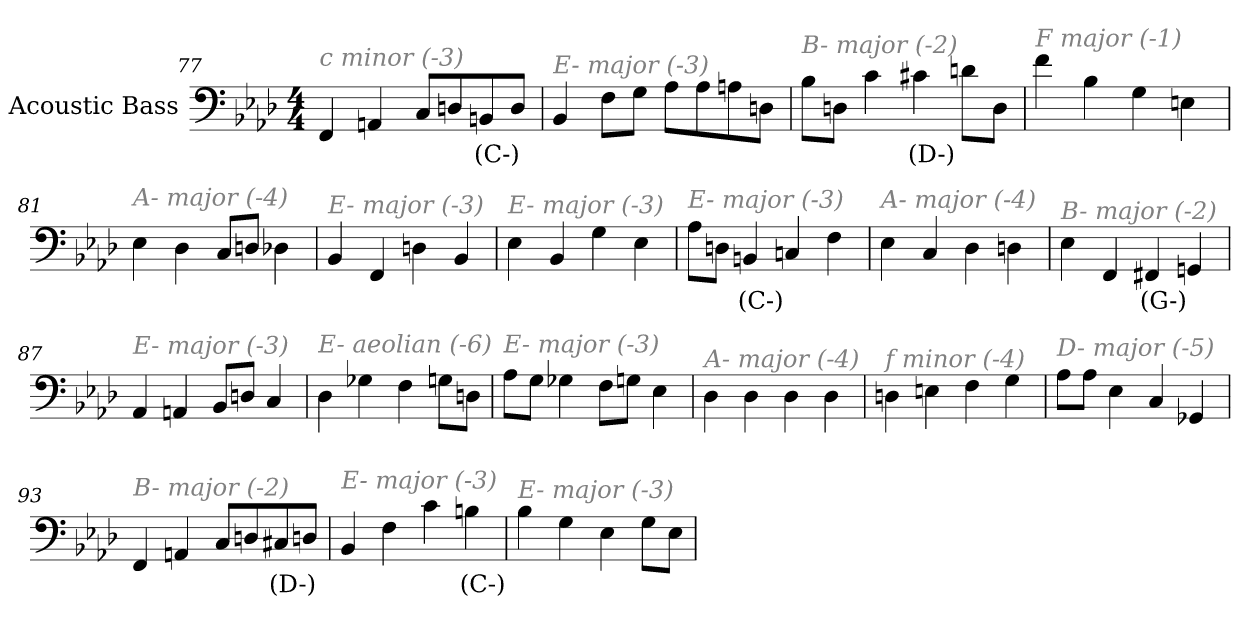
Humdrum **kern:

**kern	**text
*part1	*part1
*staff1	*staff1
*I"Acoustic Bass	*
*clefF4	*
*ITrd7c12	*
*k[b-e-a-d-]	*
*A-:	*
*M4/4	*
=77	=77
!LO:TX:i:color=#808080:t=c minor (-3)	!
4FFF	.
4AAAn	.
8CCL	.
8DDn	.
8BBBni	(C-)
8DDJ	.
=78	=78
!LO:TX:i:color=#808080:t=E- major (-3)	!
4BBB-	.
8FFL	.
8GGJ	.
8AA-L	.
8AA-	.
8AAn	.
8DDnJ	.
=79	=79
!LO:TX:i:color=#808080:t=B- major (-2)	!
8BB-L	.
8DDnJ	.
4C	.
4C#Xi	(D-)
8DnL	.
8DDJ	.
=80	=80
!LO:TX:i:color=#808080:t=F major (-1)	!
4F	.
4BB-	.
4GG	.
4EEn	.
=81	=81
!LO:TX:i:color=#808080:t=A- major (-4)	!
4EE-	.
4DD-	.
8CCL	.
8DDnJ	.
4DD-X	.
=82	=82
!LO:TX:i:color=#808080:t=E- major (-3)	!
4BBB-	.
4FFF	.
4DDn	.
4BBB-	.
=83	=83
!LO:TX:i:color=#808080:t=E- major (-3)	!
4EE-	.
4BBB-	.
4GG	.
4EE-	.
=84	=84
!LO:TX:i:color=#808080:t=E- major (-3)	!
8AA-L	.
8DDnJ	.
4BBBni	(C-)
4CCn	.
4FF	.
=85	=85
!LO:TX:i:color=#808080:t=A- major (-4)	!
4EE-	.
4CC	.
4DD-	.
4DDn	.
=86	=86
!LO:TX:i:color=#808080:t=B- major (-2)	!
4EE-	.
4FFF	.
4FFF#Xi	(G-)
4GGGn	.
=87	=87
!LO:TX:i:color=#808080:t=E- major (-3)	!
4AAA-	.
4AAAn	.
8BBB-L	.
8DDnJ	.
4CC	.
=88	=88
!LO:TX:i:color=#808080:t=E- aeolian (-6)	!
4DD-	.
4GG-X	.
4FF	.
8GGnL	.
8DDnJ	.
=89	=89
!LO:TX:i:color=#808080:t=E- major (-3)	!
8AA-L	.
8GGJ	.
4GG-X	.
8FFL	.
8GGnJ	.
4EE-	.
=90	=90
!LO:TX:i:color=#808080:t=A- major (-4)	!
4DD-	.
4DD-	.
4DD-	.
4DD-	.
=91	=91
!LO:TX:i:color=#808080:t=f minor (-4)	!
4DDn	.
4EEn	.
4FF	.
4GG	.
=92	=92
!LO:TX:i:color=#808080:t=D- major (-5)	!
8AA-L	.
8AA-J	.
4EE-	.
4CC	.
4GGG-X	.
=93	=93
!LO:TX:i:color=#808080:t=B- major (-2)	!
4FFF	.
4AAAn	.
8CCL	.
8DDn	.
8CC#Xi	(D-)
8DDnJ	.
=94	=94
!LO:TX:i:color=#808080:t=E- major (-3)	!
4BBB-	.
4FF	.
4C	.
4BBni	(C-)
=95	=95
!LO:TX:i:color=#808080:t=E- major (-3)	!
4BB-	.
4GG	.
4EE-	.
8GGL	.
8EE-J	.
=	=
*-	*-
